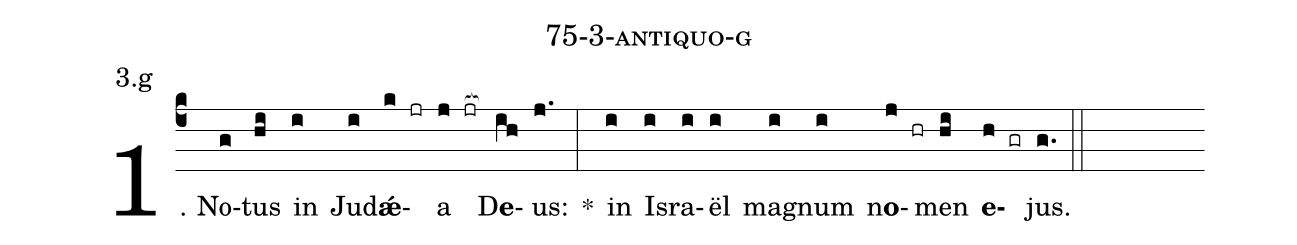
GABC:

name: 75-3-antiquo-g;
annotation: 3.g;
%%
(c4)1. No(g)tus(hi) in(i) Ju(i)d<b>ǽ</b>(k jr)a(j jr[ocb:1{]) D<b>e</b>(ih[ocb:0}])us:(j.) *(:) in(i) Is(i)ra(i)ël(i) ma(i)gnum(i) n<b>o</b>(j hr)men(hi) <b>e</b>(h gr)jus.(g.) (::)
